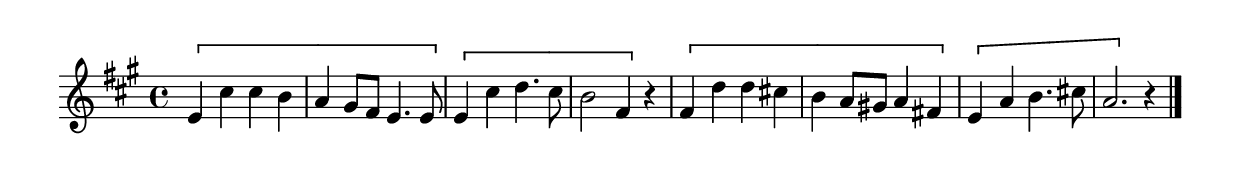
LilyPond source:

\version "2.4"
\paper{ linewidth=15\cm leftmargin=3\cm rightmargin=3\cm indent=0\mm }

% Figure 32

\score {
 \new Staff \relative c' {
  \clef treble
  \key a \major
  \set Score.barNumberVisibility = ##f
  \override Staff.TimeSignature #'style = #'()
  \time 4/4
  \[ e4 cis' cis b | a gis8[ fis] e4. e8 \] |
  \[ e4 cis' d4. cis8 | b2 fis4 \] r4 |
  \[ fis d' d cis! | b a8[ gis!] a4 fis! \] |
  \[ e a b4. cis!8 | a2. \] r4 \bar "|."
 }
 \layout { }
 \midi { \tempo 4=120 }
}

